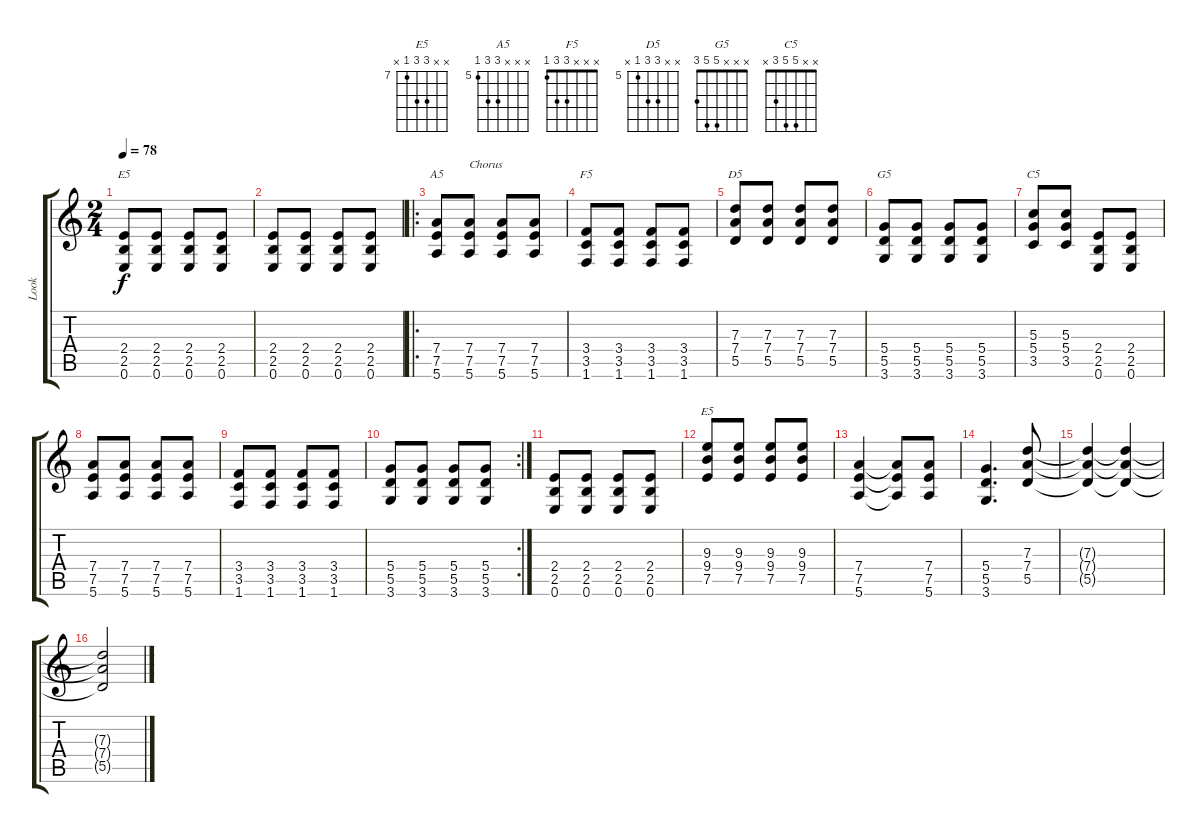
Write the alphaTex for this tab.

\track ("Look" "Look") {instrument distortionguitar}
\staff {score tabs}
\tuning (E4 B3 G3 D3 A2 E2) {hide}
\chord ("E5" x x x 2 2 0)
\chord ("A5" x x x 7 7 5) {firstfret 5}
\chord ("F5" x x x 3 3 1)
\chord ("D5" x x 7 7 5 x) {firstfret 5}
\chord ("G5" x x x 5 5 3)
\chord ("C5" x x 5 5 3 x)
\chord ("E5" x x 9 9 7 x) {firstfret 7}
\ts (2 4)
\tempo 78
\clef g2
\ks c
(2.4 2.5 0.6).8{ch "E5" dy f} (2.4 2.5 0.6).8 (2.4 2.5 0.6).8 (2.4 2.5 0.6).8 |
(2.4 2.5 0.6).8 (2.4 2.5 0.6).8 (2.4 2.5 0.6).8 (2.4 2.5 0.6).8 |
\ro
(7.4 7.5 5.6).8{ch "A5"} (7.4 7.5 5.6).8{txt "Chorus"} (7.4 7.5 5.6).8 (7.4 7.5 5.6).8 |
(3.4 3.5 1.6).8{ch "F5"} (3.4 3.5 1.6).8 (3.4 3.5 1.6).8 (3.4 3.5 1.6).8 |
(7.3 7.4 5.5).8{ch "D5"} (7.3 7.4 5.5).8 (7.3 7.4 5.5).8 (7.3 7.4 5.5).8 |
(5.4 5.5 3.6).8{ch "G5"} (5.4 5.5 3.6).8 (5.4 5.5 3.6).8 (5.4 5.5 3.6).8 |
(5.3 5.4 3.5).8{ch "C5"} (5.3 5.4 3.5).8 (2.4 2.5 0.6).8 (2.4 2.5 0.6).8 |
(7.4 7.5 5.6).8 (7.4 7.5 5.6).8 (7.4 7.5 5.6).8 (7.4 7.5 5.6).8 |
(3.4 3.5 1.6).8 (3.4 3.5 1.6).8 (3.4 3.5 1.6).8 (3.4 3.5 1.6).8 |
\rc 2
(5.4 5.5 3.6).8 (5.4 5.5 3.6).8 (5.4 5.5 3.6).8 (5.4 5.5 3.6).8 |
(2.4 2.5 0.6).8 (2.4 2.5 0.6).8 (2.4 2.5 0.6).8 (2.4 2.5 0.6).8 |
(9.3 9.4 7.5).8{ch "E5"} (9.3 9.4 7.5).8 (9.3 9.4 7.5).8 (9.3 9.4 7.5).8 |
(7.4 7.5 5.6).4 (7.4{t} 7.5{t} 5.6{t}).8 (7.4 7.5 5.6).8 |
(5.4 5.5 3.6).4{d} (7.3 7.4 5.5).8 |
(7.3{t} 7.4{t} 5.5{t}).4 (7.3{t} 7.4{t} 5.5{t}).4 |
(7.3{t} 7.4{t} 5.5{t}).2
